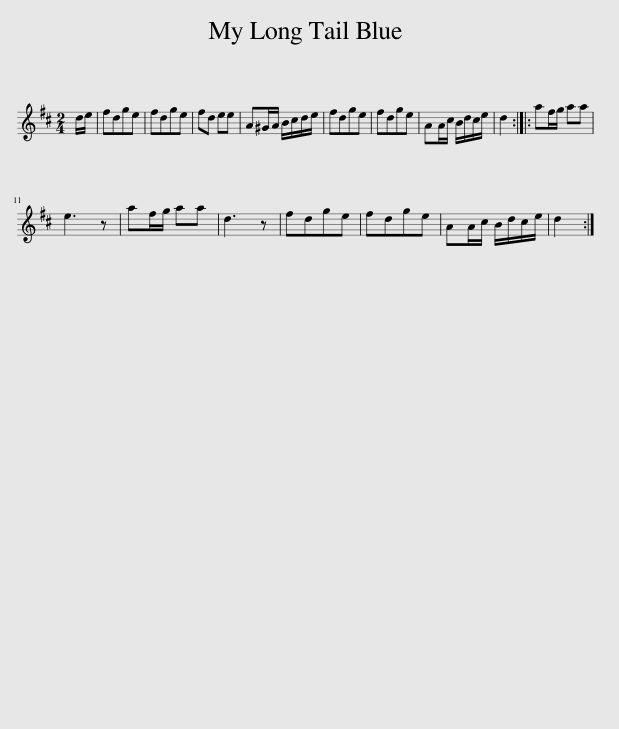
X:1
L:1/8
M:2/4
I:linebreak $
K:D
V:1 treble
V:1
 d/e/ | fdge | fdge | fd ee | A^G/A/ B/c/d/e/ | %5
 fdge | fdge | AA/c/ B/d/c/e/ | d2 :: af/g/ aa |$ %10
 e3 z | af/g/ aa | d3 z | fdge | fdge | %15
 AA/c/ B/d/c/e/ | d2 :| %17
